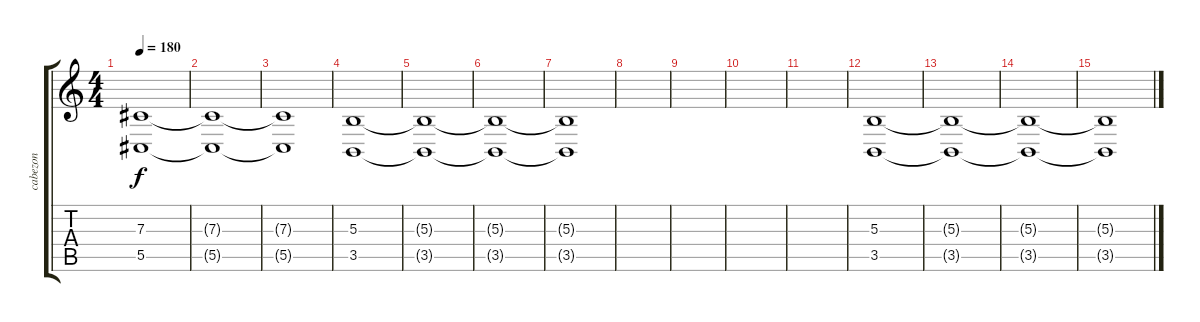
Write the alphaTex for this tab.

\track ("cabezon" "cabezon") {instrument stringensemble2}
\staff {score tabs}
\tuning (Eb4 Bb3 Gb3 Db3 Ab2 Eb2) {hide}
\ts (4 4)
\tempo 180
\clef g2
\ks c
(7.3{t} 5.5{t}).1{dy f} |
(7.3{t} 5.5{t}).1{instrument synthstrings2} |
(7.3{t} 5.5{t}).1 |
(5.3 3.5).1 |
(5.3{t} 3.5{t}).1 |
(5.3{t} 3.5{t}).1 |
(5.3{t} 3.5{t}).1 |
|
|
|
|
(5.3 3.5).1 |
(5.3{t} 3.5{t}).1 |
(5.3{t} 3.5{t}).1 |
(5.3{t} 3.5{t}).1
